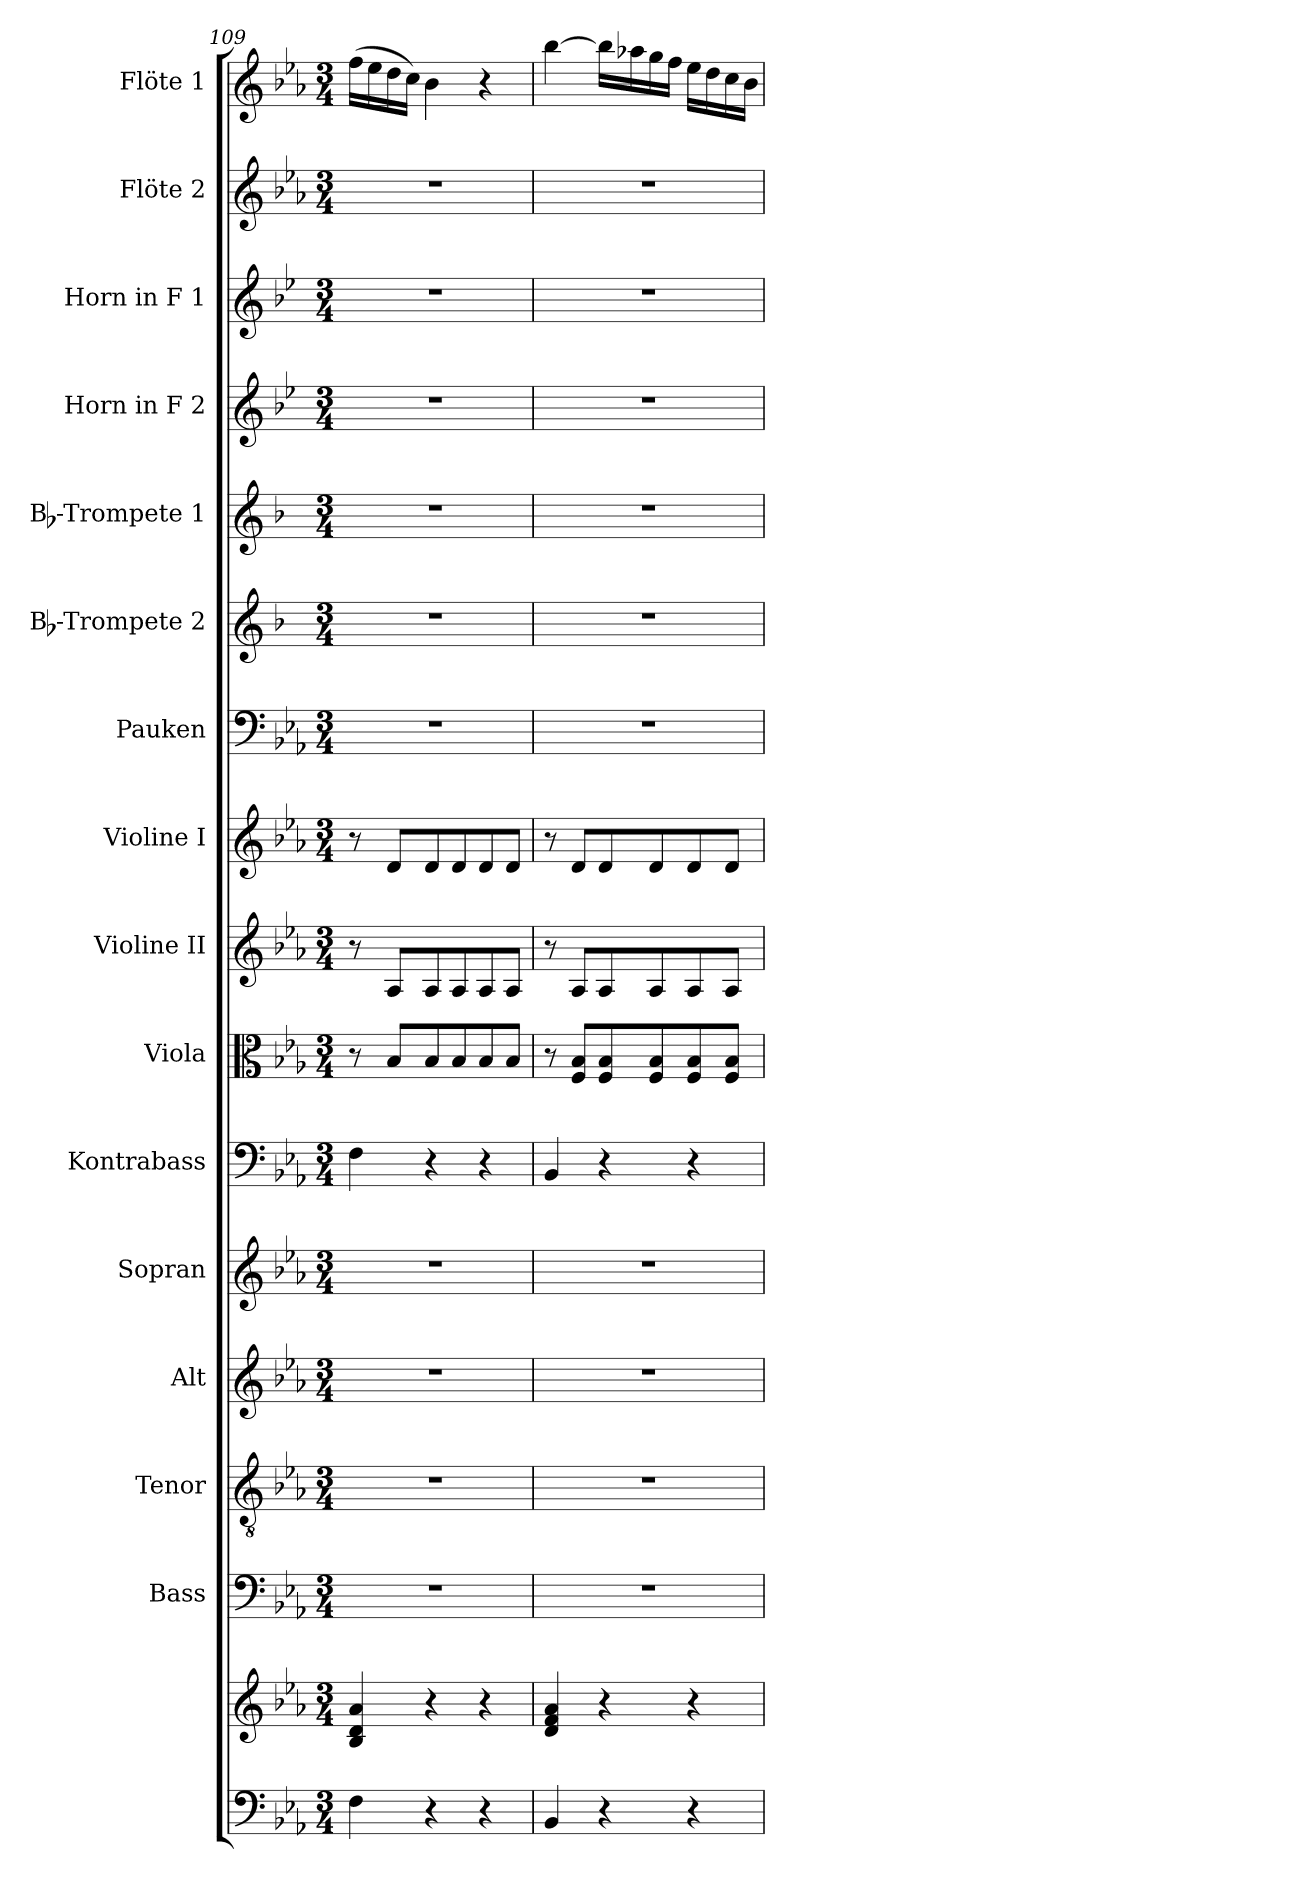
**kern	**kern	**kern	**kern	**kern	**kern	**kern	**kern	**kern	**kern	**kern	**kern	**kern	**kern	**kern	**kern	**kern
*part16	*part16	*part15	*part14	*part13	*part12	*part11	*part10	*part9	*part8	*part7	*part6	*part5	*part4	*part3	*part2	*part1
*staff17	*staff16	*staff15	*staff14	*staff13	*staff12	*staff11	*staff10	*staff9	*staff8	*staff7	*staff6	*staff5	*staff4	*staff3	*staff2	*staff1
*	*	*I"Bass	*I"Tenor	*I"Alt	*I"Sopran	*I"Kontrabass	*I"Viola	*I"Violine II	*I"Violine I	*I"Pauken	*I"Bb-Trompete 2	*I"Bb-Trompete 1	*I"Horn in F 2	*I"Horn in F 1	*I"Flöte 2	*I"Flöte 1
*	*	*I'B.	*I'T.	*I'A.	*I'S.	*I'Kb.	*I'Vla.	*I'Vl. II	*I'Vl. I	*I'Pk.	*I'Bb Trp. 2	*I'Bb Trp. 1	*	*	*I'Fl. 2	*I'Fl. 1
*clefF4	*clefG2	*clefF4	*clefGv2	*clefG2	*clefG2	*clefF4	*clefC3	*clefG2	*clefG2	*clefF4	*clefG2	*clefG2	*clefG2	*clefG2	*clefG2	*clefG2
*	*	*	*	*	*	*ITrd7c12	*	*	*	*	*ITrd1c2	*ITrd1c2	*ITrd4c7	*ITrd4c7	*	*
*k[b-e-a-]	*k[b-e-a-]	*k[b-e-a-]	*k[b-e-a-]	*k[b-e-a-]	*k[b-e-a-]	*k[b-e-a-]	*k[b-e-a-]	*k[b-e-a-]	*k[b-e-a-]	*k[b-e-a-]	*k[b-e-a-]	*k[b-e-a-]	*k[b-e-a-]	*k[b-e-a-]	*k[b-e-a-]	*k[b-e-a-]
*E-:	*E-:	*E-:	*E-:	*E-:	*E-:	*E-:	*E-:	*E-:	*E-:	*E-:	*E-:	*E-:	*E-:	*E-:	*E-:	*E-:
*M3/4	*M3/4	*M3/4	*M3/4	*M3/4	*M3/4	*M3/4	*M3/4	*M3/4	*M3/4	*M3/4	*M3/4	*M3/4	*M3/4	*M3/4	*M3/4	*M3/4
=109	=109	=109	=109	=109	=109	=109	=109	=109	=109	=109	=109	=109	=109	=109	=109	=109
4F\	4B-/ 4d/ 4a-/	2.r	2.r	2.r	2.r	4FF\	8r	8r	8r	2.r	2.r	2.r	2.r	2.r	2.r	(>16ff\LL
.	.	.	.	.	.	.	.	.	.	.	.	.	.	.	.	16ee-\
.	.	.	.	.	.	.	8B-/L	8A-/L	8d/L	.	.	.	.	.	.	16dd\
.	.	.	.	.	.	.	.	.	.	.	.	.	.	.	.	16cc\JJ)
4r	4r	.	.	.	.	4r	8B-/	8A-/	8d/	.	.	.	.	.	.	4b-\
.	.	.	.	.	.	.	8B-/	8A-/	8d/	.	.	.	.	.	.	.
4r	4r	.	.	.	.	4r	8B-/	8A-/	8d/	.	.	.	.	.	.	4r
.	.	.	.	.	.	.	8B-/J	8A-/J	8d/J	.	.	.	.	.	.	.
=110	=110	=110	=110	=110	=110	=110	=110	=110	=110	=110	=110	=110	=110	=110	=110	=110
4BB-/	4d/ 4f/ 4a-/	2.r	2.r	2.r	2.r	4BBB-/	8r	8r	8r	2.r	2.r	2.r	2.r	2.r	2.r	[4bb-\
.	.	.	.	.	.	.	8F/ 8B-/L	8A-/L	8d/L	.	.	.	.	.	.	.
4r	4r	.	.	.	.	4r	8F/ 8B-/	8A-/	8d/	.	.	.	.	.	.	16bb-\LL]
.	.	.	.	.	.	.	.	.	.	.	.	.	.	.	.	16aa-X\
.	.	.	.	.	.	.	8F/ 8B-/	8A-/	8d/	.	.	.	.	.	.	16gg\
.	.	.	.	.	.	.	.	.	.	.	.	.	.	.	.	16ff\JJ
4r	4r	.	.	.	.	4r	8F/ 8B-/	8A-/	8d/	.	.	.	.	.	.	16ee-\LL
.	.	.	.	.	.	.	.	.	.	.	.	.	.	.	.	16dd\
.	.	.	.	.	.	.	8F/ 8B-/J	8A-/J	8d/J	.	.	.	.	.	.	16cc\
.	.	.	.	.	.	.	.	.	.	.	.	.	.	.	.	16b-\JJ
=	=	=	=	=	=	=	=	=	=	=	=	=	=	=	=	=
*-	*-	*-	*-	*-	*-	*-	*-	*-	*-	*-	*-	*-	*-	*-	*-	*-
